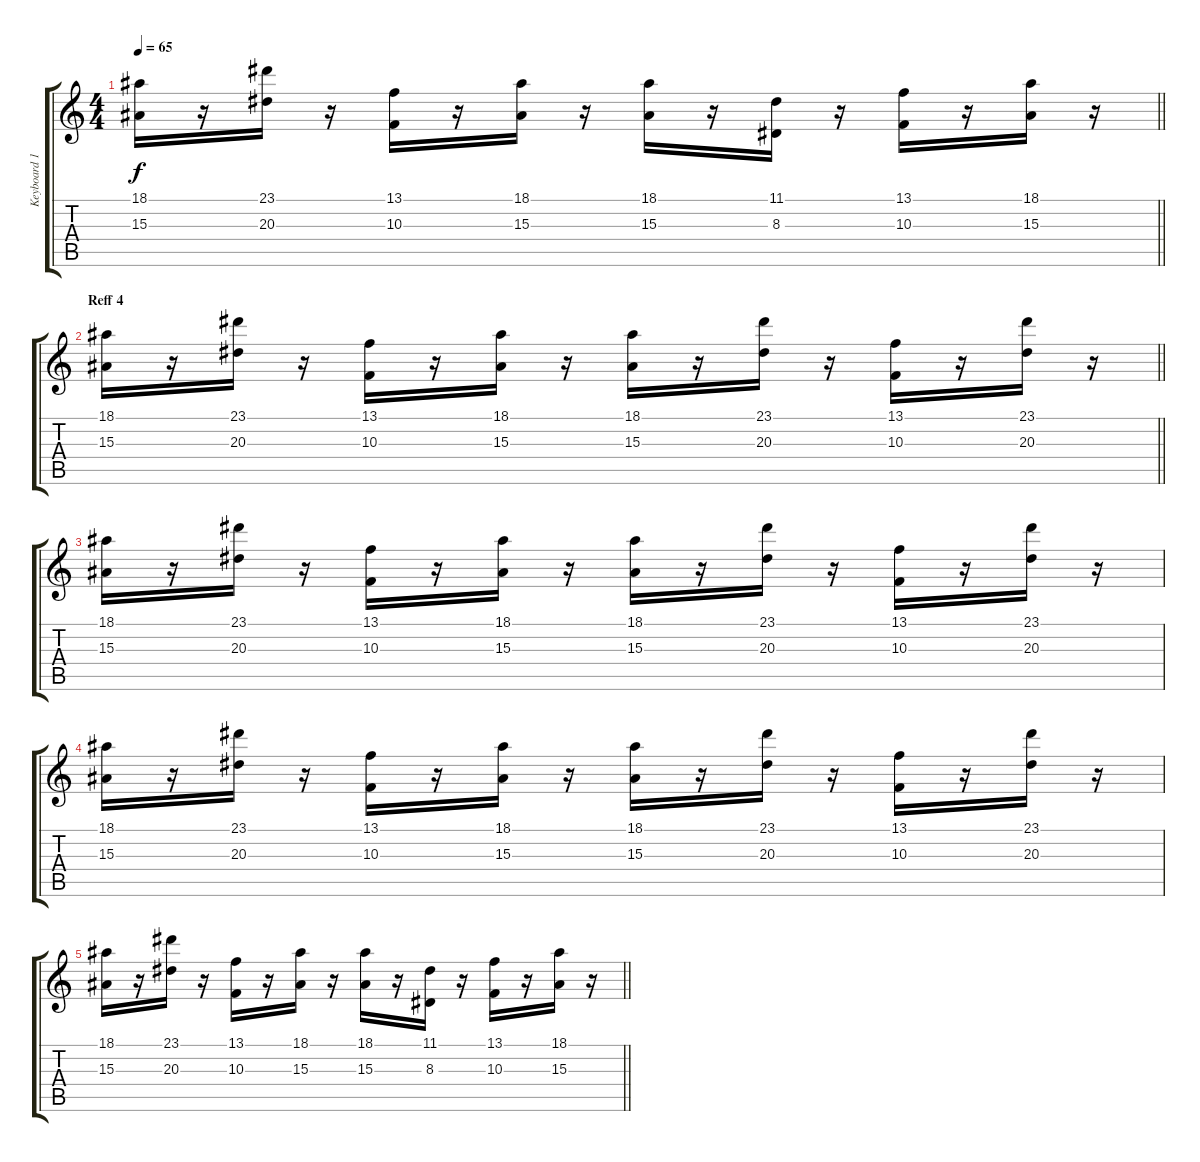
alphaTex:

\track ("Keyboard 1" "Keyboard 1") {instrument stringensemble1}
\staff {score tabs}
\tuning (E4 B3 G3 D3 A2 E2) {hide}
\ts (4 4)
\tempo 65
\clef g2
\barLineRight lightlight
\ks c
(18.1 15.3).16{dy f} r.16 (23.1 20.3).16 r.16 (13.1 10.3).16 r.16 (18.1 15.3).16 r.16 (18.1 15.3).16 r.16 (11.1 8.3).16 r.16 (13.1 10.3).16 r.16 (18.1 15.3).16 r.16 |
\section ("" "Reff 4")
\barLineRight lightlight
(18.1 15.3).16 r.16 (23.1 20.3).16 r.16 (13.1 10.3).16 r.16 (18.1 15.3).16 r.16 (18.1 15.3).16 r.16 (23.1 20.3).16 r.16 (13.1 10.3).16 r.16 (23.1 20.3).16 r.16 |
(18.1 15.3).16 r.16 (23.1 20.3).16 r.16 (13.1 10.3).16 r.16 (18.1 15.3).16 r.16 (18.1 15.3).16 r.16 (23.1 20.3).16 r.16 (13.1 10.3).16 r.16 (23.1 20.3).16 r.16 |
(18.1 15.3).16 r.16 (23.1 20.3).16 r.16 (13.1 10.3).16 r.16 (18.1 15.3).16 r.16 (18.1 15.3).16 r.16 (23.1 20.3).16 r.16 (13.1 10.3).16 r.16 (23.1 20.3).16 r.16 |
\barLineRight lightlight
(18.1 15.3).16 r.16 (23.1 20.3).16 r.16 (13.1 10.3).16 r.16 (18.1 15.3).16 r.16 (18.1 15.3).16 r.16 (11.1 8.3).16 r.16 (13.1 10.3).16 r.16 (18.1 15.3).16 r.16
